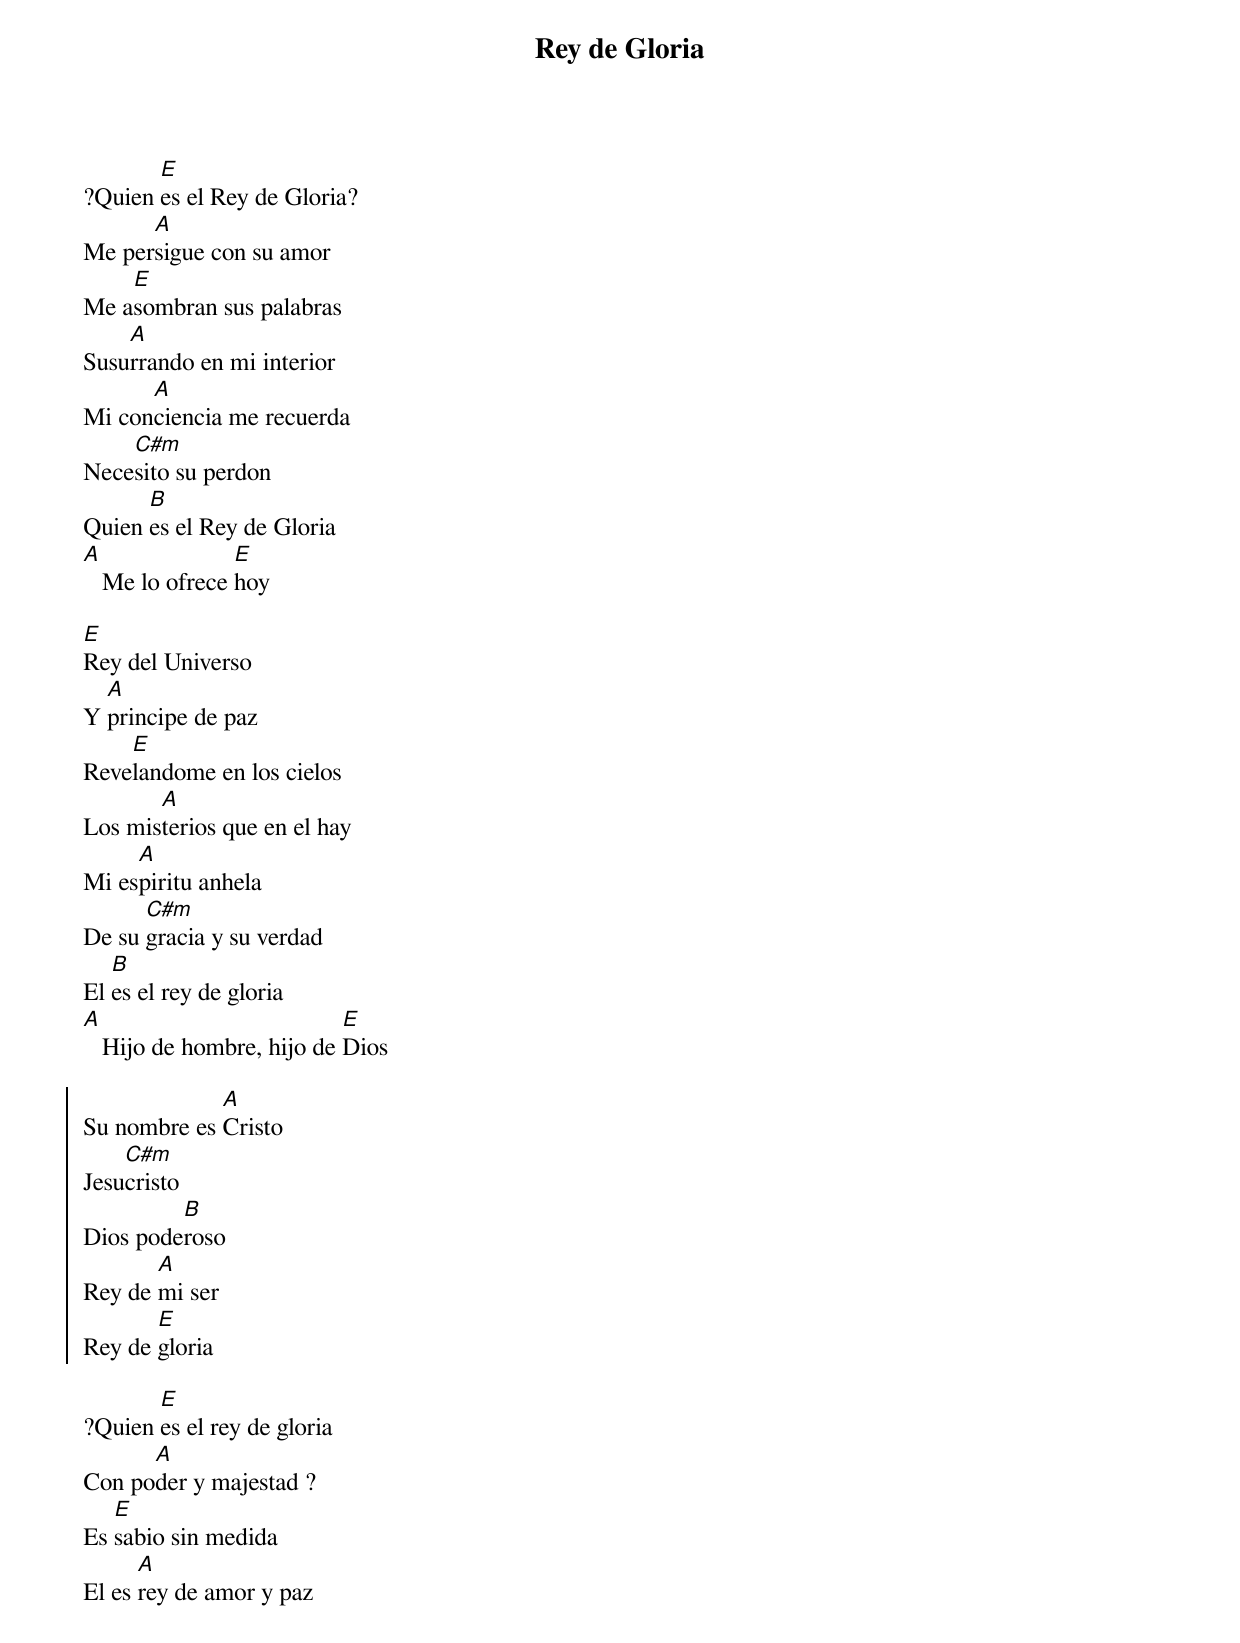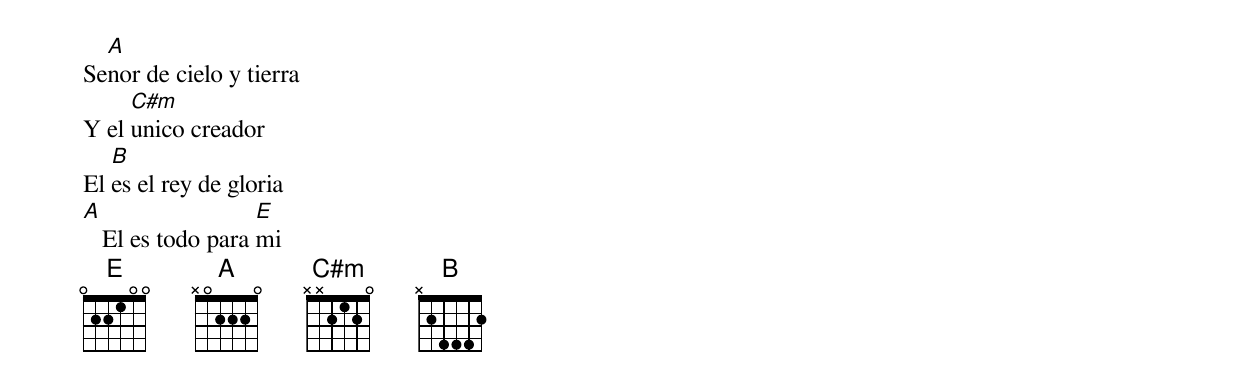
{title:Rey de Gloria}
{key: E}

?Quien [E]es el Rey de Gloria?
Me per[A]sigue con su amor
Me a[E]sombran sus palabras
Susu[A]rrando en mi interior
Mi con[A]ciencia me recuerda
Nece[C#m]sito su perdon
Quien [B]es el Rey de Gloria
[A]   Me lo ofrece [E]hoy

[E]Rey del Universo
Y [A]principe de paz
Reve[E]landome en los cielos
Los mis[A]terios que en el hay
Mi es[A]piritu anhela
De su [C#m]gracia y su verdad
El [B]es el rey de gloria
[A]   Hijo de hombre, hijo de [E]Dios

{start_of_chorus}
Su nombre es [A]Cristo
Jesu[C#m]cristo
Dios pode[B]roso
Rey de [A]mi ser
Rey de [E]gloria
{end_of_chorus}

?Quien [E]es el rey de gloria
Con po[A]der y majestad ?
Es [E]sabio sin medida
El es [A]rey de amor y paz
Se[A]nor de cielo y tierra
Y el [C#m]unico creador
El [B]es el rey de gloria
[A]   El es todo para [E]mi
